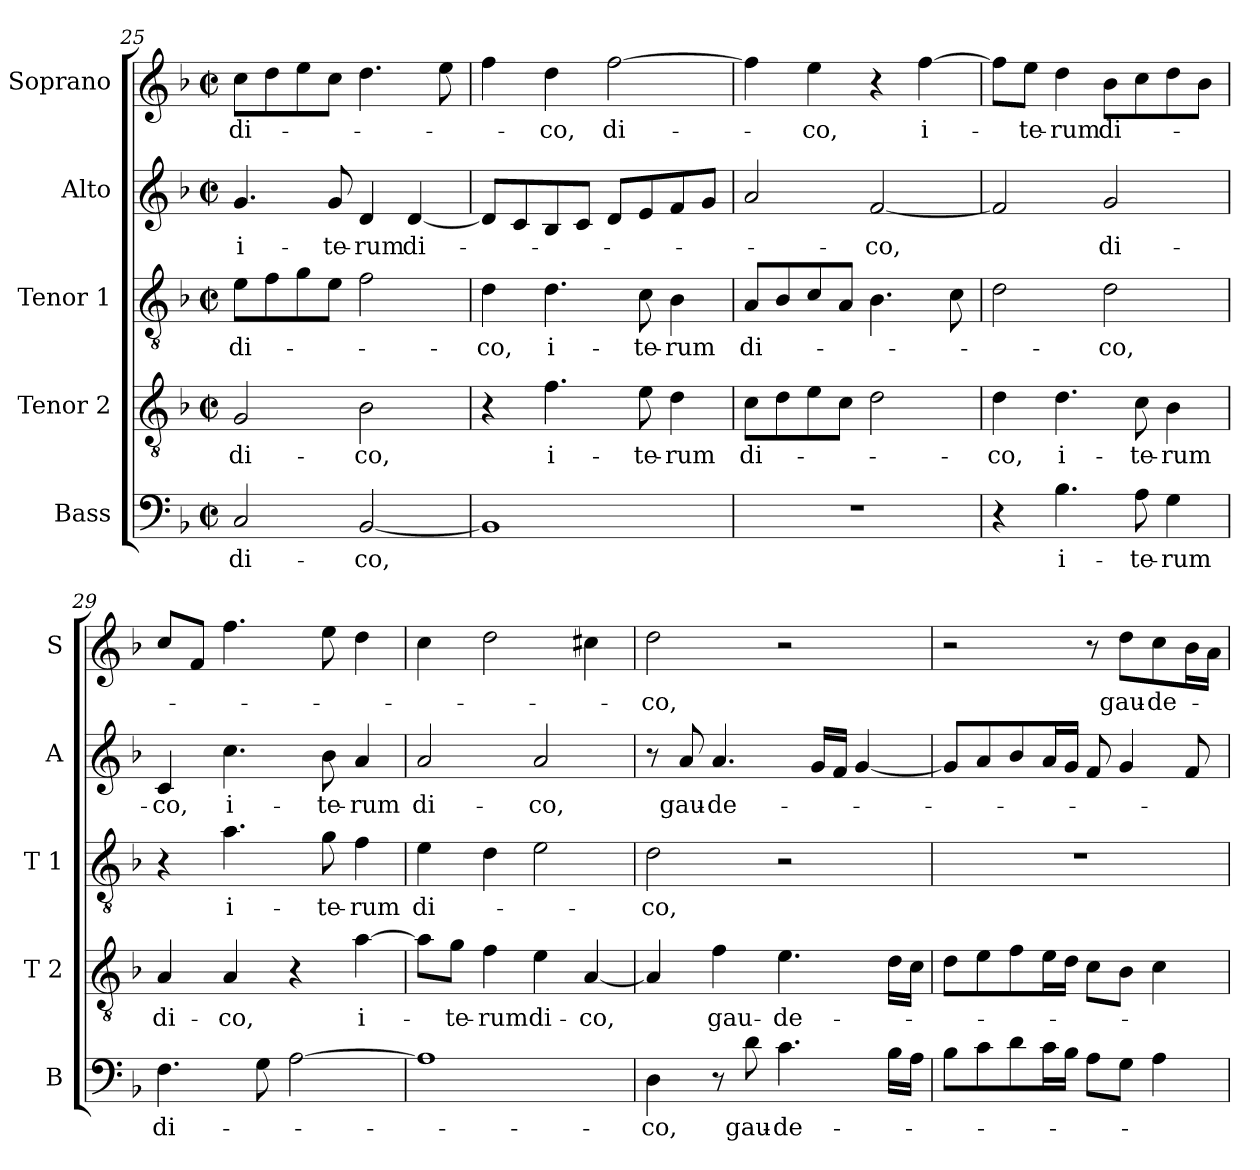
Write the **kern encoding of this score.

**kern	**text	**kern	**text	**kern	**text	**kern	**text	**kern	**text
*part5	*part5	*part4	*part4	*part3	*part3	*part2	*part2	*part1	*part1
*staff5	*staff5	*staff4	*staff4	*staff3	*staff3	*staff2	*staff2	*staff1	*staff1
*I"Bass	*	*I"Tenor 2	*	*I"Tenor 1	*	*I"Alto	*	*I"Soprano	*
*I'B	*	*I'T 2	*	*I'T 1	*	*I'A	*	*I'S	*
*clefF4	*	*clefGv2	*	*clefGv2	*	*clefG2	*	*clefG2	*
*k[b-]	*	*k[b-]	*	*k[b-]	*	*k[b-]	*	*k[b-]	*
*F:	*	*F:	*	*F:	*	*F:	*	*F:	*
*M2/2	*	*M2/2	*	*M2/2	*	*M2/2	*	*M2/2	*
*met(c|)	*	*met(c|)	*	*met(c|)	*	*met(c|)	*	*met(c|)	*
=25	=25	=25	=25	=25	=25	=25	=25	=25	=25
!	!LO:LY:b	!	!LO:LY:b	!	!LO:LY:b	!	!LO:LY:b	!	!LO:LY:b
2C/	di-	2G/	di-	8e\L	di-	4.g/	i-	8cc\L	di-
.	.	.	.	8f\	.	.	.	8dd\	.
.	.	.	.	8g\	.	.	.	8ee\	.
!	!	!	!	!	!	!	!LO:LY:b	!	!
.	.	.	.	8e\J	.	8g/	-te-	8cc\J	.
!	!LO:LY:b	!	!LO:LY:b	!	!	!	!LO:LY:b	!	!
[2BB-/	-co,	2B-\	-co,	2f\	.	4d/	-rum	4.dd\	.
!	!	!	!	!	!	!	!LO:LY:b	!	!
.	.	.	.	.	.	[4d/	di-	.	.
.	.	.	.	.	.	.	.	8ee\	.
=26	=26	=26	=26	=26	=26	=26	=26	=26	=26
!	!	!	!	!	!LO:LY:b	!	!	!	!
1BB-]	.	4r	.	4d\	-co,	8d/L]	.	4ff\	.
.	.	.	.	.	.	8c/	.	.	.
!	!	!	!LO:LY:b	!	!LO:LY:b	!	!	!	!LO:LY:b
.	.	4.f\	i-	4.d\	i-	8B-/	.	4dd\	-co,
.	.	.	.	.	.	8c/J	.	.	.
!	!	!	!	!	!	!	!	!	!LO:LY:b
.	.	.	.	.	.	8d/L	.	[2ff\	di-
!	!	!	!LO:LY:b	!	!LO:LY:b	!	!	!	!
.	.	8e\	-te-	8c\	-te-	8e/	.	.	.
!	!	!	!LO:LY:b	!	!LO:LY:b	!	!	!	!
.	.	4d\	-rum	4B-\	-rum	8f/	.	.	.
.	.	.	.	.	.	8g/J	.	.	.
!!LO:PB:g=z
=27	=27	=27	=27	=27	=27	=27	=27	=27	=27
!	!	!	!LO:LY:b	!	!LO:LY:b	!	!	!	!
1r	.	8c\L	di-	8A/L	di-	2a/	.	4ff\]	.
.	.	8d\	.	8B-/	.	.	.	.	.
!	!	!	!	!	!	!	!	!	!LO:LY:b
.	.	8e\	.	8c/	.	.	.	4ee\	-co,
.	.	8c\J	.	8A/J	.	.	.	.	.
!	!	!	!	!	!	!	!LO:LY:b	!	!
.	.	2d\	.	4.B-\	.	[2f/	-co,	4r	.
!	!	!	!	!	!	!	!	!	!LO:LY:b
.	.	.	.	.	.	.	.	[4ff\	i-
.	.	.	.	8c\	.	.	.	.	.
=28	=28	=28	=28	=28	=28	=28	=28	=28	=28
!	!	!	!LO:LY:b	!	!	!	!	!	!
4r	.	4d\	-co,	2d\	.	2f/]	.	8ff\L]	.
!	!	!	!	!	!	!	!	!	!LO:LY:b
.	.	.	.	.	.	.	.	8ee\J	-te-
!	!LO:LY:b	!	!LO:LY:b	!	!	!	!	!	!LO:LY:b
4.B-\	i-	4.d\	i-	.	.	.	.	4dd\	-rum
!	!	!	!	!	!LO:LY:b	!	!LO:LY:b	!	!LO:LY:b
.	.	.	.	2d\	-co,	2g/	di-	8b-\L	di-
!	!LO:LY:b	!	!LO:LY:b	!	!	!	!	!	!
8A\	-te-	8c\	-te-	.	.	.	.	8cc\	.
!	!LO:LY:b	!	!LO:LY:b	!	!	!	!	!	!
4G\	-rum	4B-\	-rum	.	.	.	.	8dd\	.
.	.	.	.	.	.	.	.	8b-\J	.
=29	=29	=29	=29	=29	=29	=29	=29	=29	=29
!	!LO:LY:b	!	!LO:LY:b	!	!	!	!LO:LY:b	!	!
4.F\	di-	4A/	di-	4r	.	4c/	-co,	8cc/L	.
.	.	.	.	.	.	.	.	8f/J	.
!	!	!	!LO:LY:b	!	!LO:LY:b	!	!LO:LY:b	!	!
.	.	4A/	-co,	4.a\	i-	4.cc\	i-	4.ff\	.
8G\	.	.	.	.	.	.	.	.	.
[2A\	.	4r	.	.	.	.	.	.	.
!	!	!	!	!	!LO:LY:b	!	!LO:LY:b	!	!
.	.	.	.	8g\	-te-	8b-\	-te-	8ee\	.
!	!	!	!LO:LY:b	!	!LO:LY:b	!	!LO:LY:b	!	!
.	.	[4a\	i-	4f\	-rum	4a/	-rum	4dd\	.
=30	=30	=30	=30	=30	=30	=30	=30	=30	=30
!	!	!	!	!	!LO:LY:b	!	!LO:LY:b	!	!
1A]	.	8a\L]	.	4e\	di-	2a/	di-	4cc\	.
!	!	!	!LO:LY:b	!	!	!	!	!	!
.	.	8g\J	-te-	.	.	.	.	.	.
!	!	!	!LO:LY:b	!	!	!	!	!	!
.	.	4f\	-rum	4d\	.	.	.	2dd\	.
!	!	!	!LO:LY:b	!	!	!	!LO:LY:b	!	!
.	.	4e\	di-	2e\	.	2a/	-co,	.	.
!	!	!	!LO:LY:b	!	!	!	!	!	!
.	.	[4A/	-co,	.	.	.	.	4cc#X\	.
!!LO:LB:g=z
=31	=31	=31	=31	=31	=31	=31	=31	=31	=31
!	!LO:LY:b	!	!	!	!LO:LY:b	!	!	!	!LO:LY:b
4D\	-co,	4A/]	.	2d\	-co,	8r	.	2dd\	-co,
!	!	!	!	!	!	!	!LO:LY:b	!	!
.	.	.	.	.	.	8a/	gau-	.	.
!	!	!	!LO:LY:b	!	!	!	!LO:LY:b	!	!
8r	.	4f\	gau-	.	.	4.a/	-de-	.	.
!	!LO:LY:b	!	!	!	!	!	!	!	!
8d\	gau-	.	.	.	.	.	.	.	.
!	!LO:LY:b	!	!LO:LY:b	!	!	!	!	!	!
4.c\	-de-	4.e\	-de-	2r	.	.	.	2r	.
.	.	.	.	.	.	16g/LL	.	.	.
.	.	.	.	.	.	16f/JJ	.	.	.
.	.	.	.	.	.	[4g/	.	.	.
16B-\LL	.	16d\LL	.	.	.	.	.	.	.
16A\JJ	.	16c\JJ	.	.	.	.	.	.	.
=32	=32	=32	=32	=32	=32	=32	=32	=32	=32
8B-\L	.	8d\L	.	1r	.	8g/L]	.	2r	.
8c\	.	8e\	.	.	.	8a/	.	.	.
8d\	.	8f\	.	.	.	8b-/	.	.	.
16c\L	.	16e\L	.	.	.	16a/L	.	.	.
16B-\JJ	.	16d\JJ	.	.	.	16g/JJ	.	.	.
8A\L	.	8c\L	.	.	.	8f/	.	8r	.
!	!	!	!	!	!	!	!	!	!LO:LY:b
8G\J	.	8B-\J	.	.	.	4g/	.	8dd\L	gau-
!	!	!	!	!	!	!	!	!	!LO:LY:b
4A\	.	4c\	.	.	.	.	.	8cc\	-de-
.	.	.	.	.	.	8f/	.	16b-\L	.
.	.	.	.	.	.	.	.	16a\JJ	.
=	=	=	=	=	=	=	=	=	=
*-	*-	*-	*-	*-	*-	*-	*-	*-	*-
